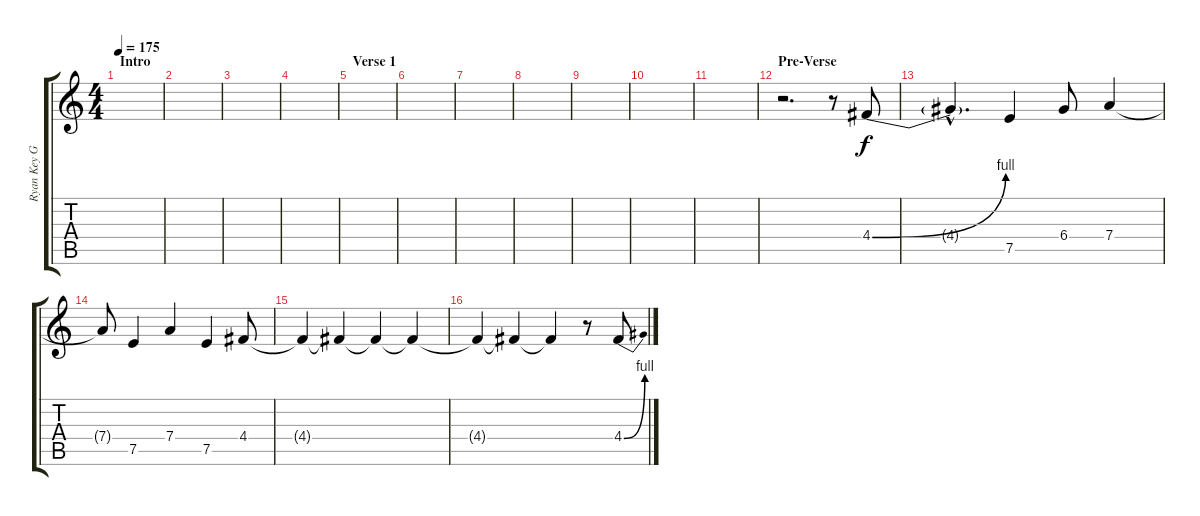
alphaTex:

\track ("Ryan Key Guitar 1" "Ryan Key G") {instrument overdrivenguitar}
\staff {score tabs}
\tuning (E4 B3 G3 D3 A2 D2) {hide}
\ts (4 4)
\section ("" "Intro")
\tempo 175
\clef g2
\ks c
|
|
|
|
\section ("" "Verse 1")
|
|
|
|
|
|
|
\section ("" "Pre-Verse")
r.2{d} r.8 4.4{be (bend 0 0 60 4)}.8 |
4.4{hac t}.4{d volume 13} 7.5.4 6.4.8 7.4.4 |
7.4{t}.8 7.5.4 7.4.4 7.5.4 4.4.8 |
4.4{t}.4{volume 3} 4.4{t}.4 4.4{t}.4 4.4{t}.4 |
4.4{t}.4 4.4{t}.4 4.4{t}.4 r.8{volume 13} 4.4{be (bend 0 0 60 4)}.8
